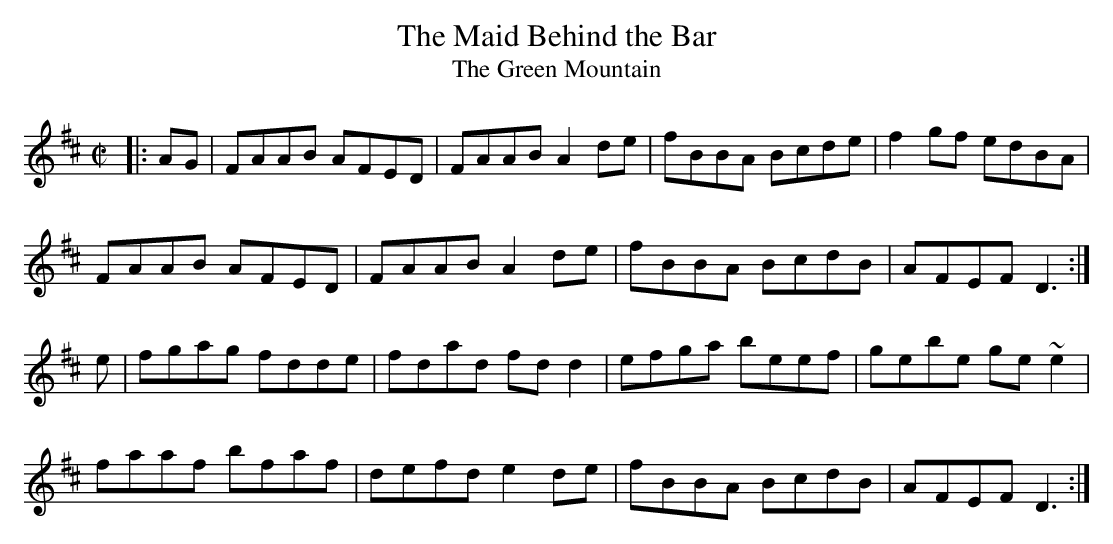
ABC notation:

X:1
T:Maid Behind the Bar, The
T:Green Mountain, The
M:C|
E:7
K:D
|:AG|FAAB AFED|FAAB A2 de|fBBA Bcde|f2 gf edBA|
FAAB AFED|FAAB A2 de|fBBA BcdB|AFEF D3:|
e|fgag fdde|fdad fd d2|efga beef|gebe ge ~e2|
faaf bfaf|defd e2 de|fBBA BcdB|AFEF D3:|
